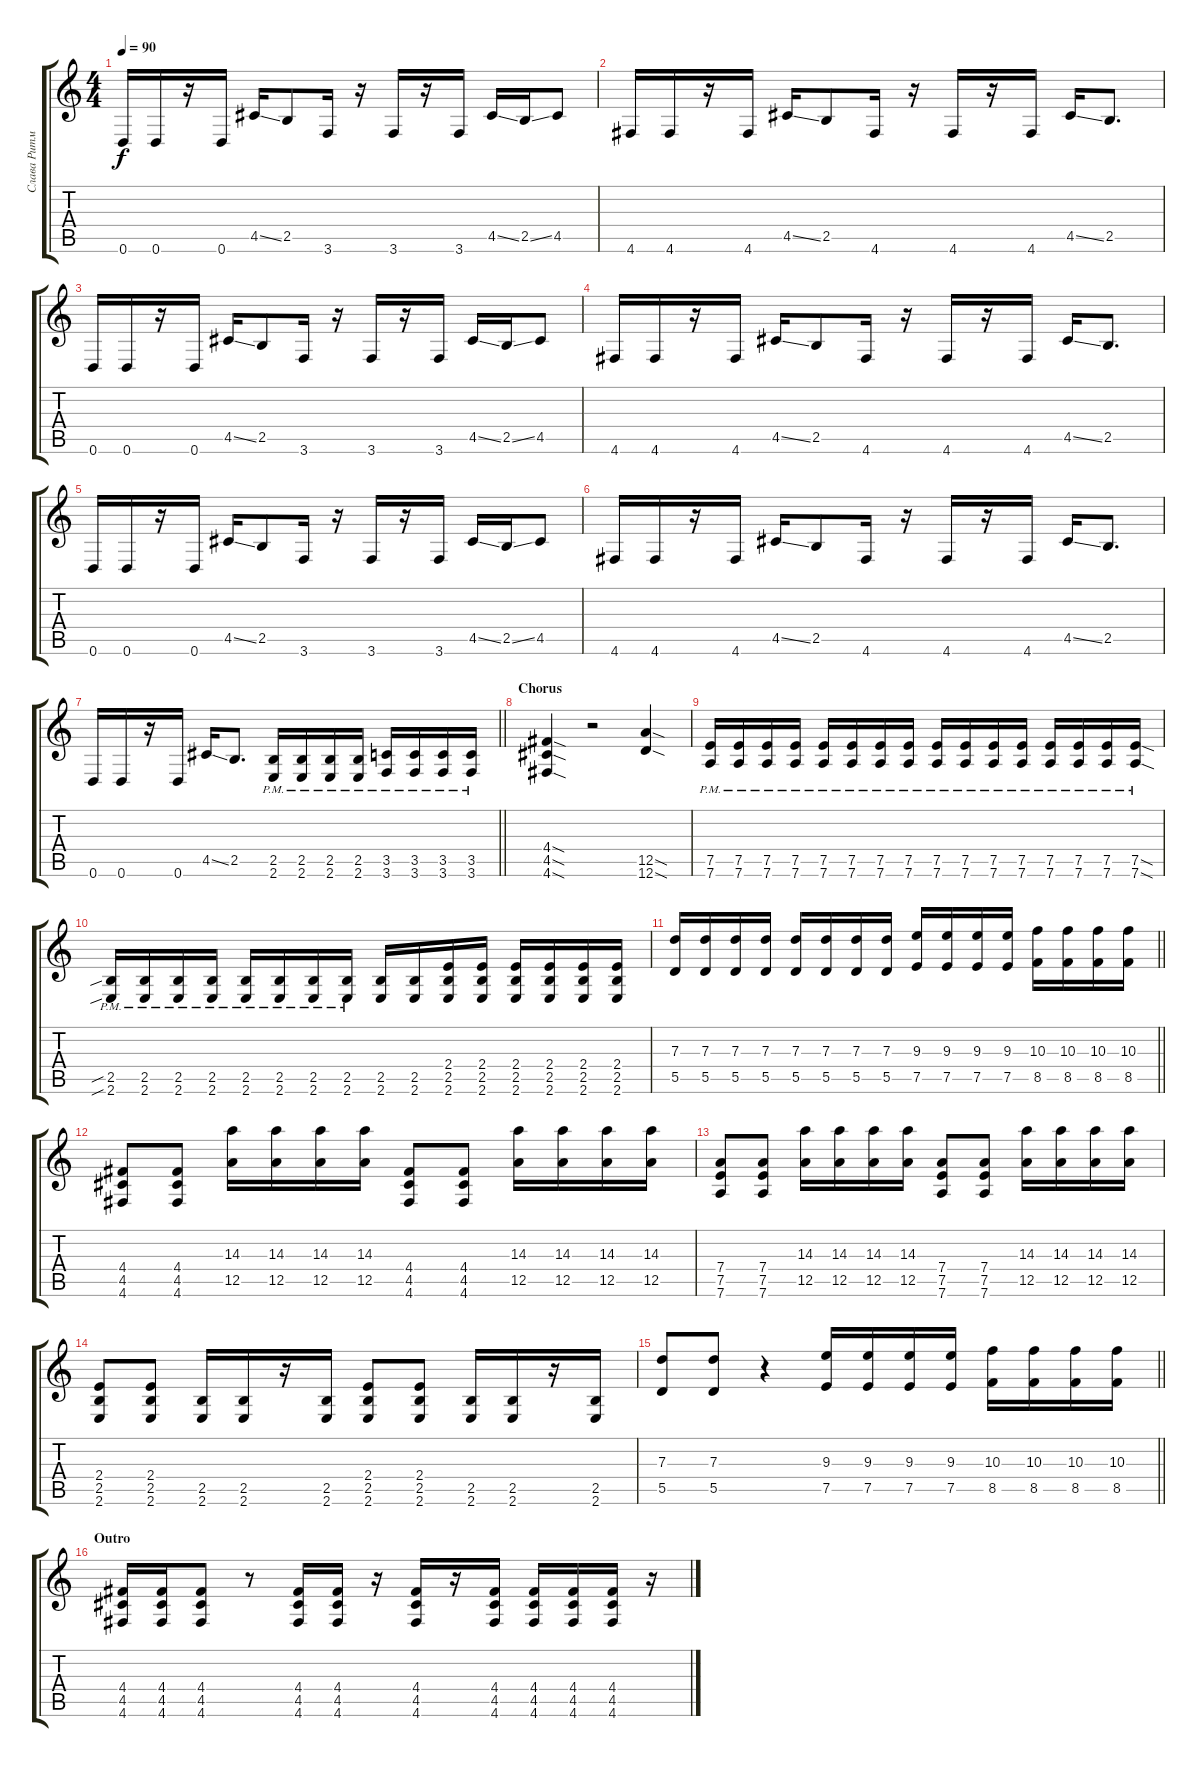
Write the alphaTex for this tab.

\track ("Слава Ритм" "Слава Ритм") {instrument distortionguitar}
\staff {score tabs}
\tuning (E4 B3 G3 D3 A2 D2) {hide}
\ts (4 4)
\tempo 90
\clef g2
\ks c
0.6.16{dy f} 0.6.16 r.16 0.6.16 4.5{ss}.16 2.5.8 3.6.16 r.16 3.6.16 r.16 3.6.16 4.5{ss}.16 2.5{ss}.16 4.5.8 |
4.6.16 4.6.16 r.16 4.6.16 4.5{ss}.16 2.5.8 4.6.16 r.16 4.6.16 r.16 4.6.16 4.5{ss}.16 2.5.8{d} |
0.6.16 0.6.16 r.16 0.6.16 4.5{ss}.16 2.5.8 3.6.16 r.16 3.6.16 r.16 3.6.16 4.5{ss}.16 2.5{ss}.16 4.5.8 |
4.6.16 4.6.16 r.16 4.6.16 4.5{ss}.16 2.5.8 4.6.16 r.16 4.6.16 r.16 4.6.16 4.5{ss}.16 2.5.8{d} |
0.6.16 0.6.16 r.16 0.6.16 4.5{ss}.16 2.5.8 3.6.16 r.16 3.6.16 r.16 3.6.16 4.5{ss}.16 2.5{ss}.16 4.5.8 |
4.6.16 4.6.16 r.16 4.6.16 4.5{ss}.16 2.5.8 4.6.16 r.16 4.6.16 r.16 4.6.16 4.5{ss}.16 2.5.8{d} |
\barLineRight lightlight
0.6.16 0.6.16 r.16 0.6.16 4.5{ss}.16 2.5.8{d} (2.5{pm} 2.6{pm}).16 (2.5{pm} 2.6{pm}).16 (2.5{pm} 2.6{pm}).16 (2.5{pm} 2.6{pm}).16 (3.5{pm} 3.6{pm}).16 (3.5{pm} 3.6{pm}).16 (3.5{pm} 3.6{pm}).16 (3.5{pm} 3.6{pm}).16 |
\section ("" "Chorus")
(4.4{sod} 4.5{sod} 4.6{sod}).4 r.2 (12.5{sod} 12.6{sod}).4 |
(7.5{pm} 7.6{pm}).16 (7.5{pm} 7.6{pm}).16 (7.5{pm} 7.6{pm}).16 (7.5{pm} 7.6{pm}).16 (7.5{pm} 7.6{pm}).16 (7.5{pm} 7.6{pm}).16 (7.5{pm} 7.6{pm}).16 (7.5{pm} 7.6{pm}).16 (7.5{pm} 7.6{pm}).16 (7.5{pm} 7.6{pm}).16 (7.5{pm} 7.6{pm}).16 (7.5{pm} 7.6{pm}).16 (7.5{pm} 7.6{pm}).16 (7.5{pm} 7.6{pm}).16 (7.5{pm} 7.6{pm}).16 (7.5{sod pm} 7.6{sod pm}).16 |
(2.5{sib pm} 2.6{sib pm}).16 (2.5{pm} 2.6{pm}).16 (2.5{pm} 2.6{pm}).16 (2.5{pm} 2.6{pm}).16 (2.5{pm} 2.6{pm}).16 (2.5{pm} 2.6{pm}).16 (2.5{pm} 2.6{pm}).16 (2.5{pm} 2.6{pm}).16 (2.5 2.6).16 (2.5 2.6).16 (2.4 2.5 2.6).16 (2.4 2.5 2.6).16 (2.4 2.5 2.6).16 (2.4 2.5 2.6).16 (2.4 2.5 2.6).16 (2.4 2.5 2.6).16 |
\barLineRight lightlight
(7.3 5.5).16 (7.3 5.5).16 (7.3 5.5).16 (7.3 5.5).16 (7.3 5.5).16 (7.3 5.5).16 (7.3 5.5).16 (7.3 5.5).16 (9.3 7.5).16 (9.3 7.5).16 (9.3 7.5).16 (9.3 7.5).16 (10.3 8.5).16 (10.3 8.5).16 (10.3 8.5).16 (10.3 8.5).16 |
\section ("" "")
(4.4 4.5 4.6).8 (4.4 4.5 4.6).8 (14.3 12.5).16 (14.3 12.5).16 (14.3 12.5).16 (14.3 12.5).16 (4.4 4.5 4.6).8 (4.4 4.5 4.6).8 (14.3 12.5).16 (14.3 12.5).16 (14.3 12.5).16 (14.3 12.5).16 |
(7.4 7.5 7.6).8 (7.4 7.5 7.6).8 (14.3 12.5).16 (14.3 12.5).16 (14.3 12.5).16 (14.3 12.5).16 (7.4 7.5 7.6).8 (7.4 7.5 7.6).8 (14.3 12.5).16 (14.3 12.5).16 (14.3 12.5).16 (14.3 12.5).16 |
(2.4 2.5 2.6).8 (2.4 2.5 2.6).8 (2.5 2.6).16 (2.5 2.6).16 r.16 (2.5 2.6).16 (2.4 2.5 2.6).8 (2.4 2.5 2.6).8 (2.5 2.6).16 (2.5 2.6).16 r.16 (2.5 2.6).16 |
\barLineRight lightlight
(7.3 5.5).8 (7.3 5.5).8 r.4 (9.3 7.5).16 (9.3 7.5).16 (9.3 7.5).16 (9.3 7.5).16 (10.3 8.5).16 (10.3 8.5).16 (10.3 8.5).16 (10.3 8.5).16 |
\section ("" "Outro")
(4.4 4.5 4.6).16 (4.4 4.5 4.6).16 (4.4 4.5 4.6).8 r.8 (4.4 4.5 4.6).16 (4.4 4.5 4.6).16 r.16 (4.4 4.5 4.6).16 r.16 (4.4 4.5 4.6).16 (4.4 4.5 4.6).16 (4.4 4.5 4.6).16 (4.4 4.5 4.6).16 r.16
